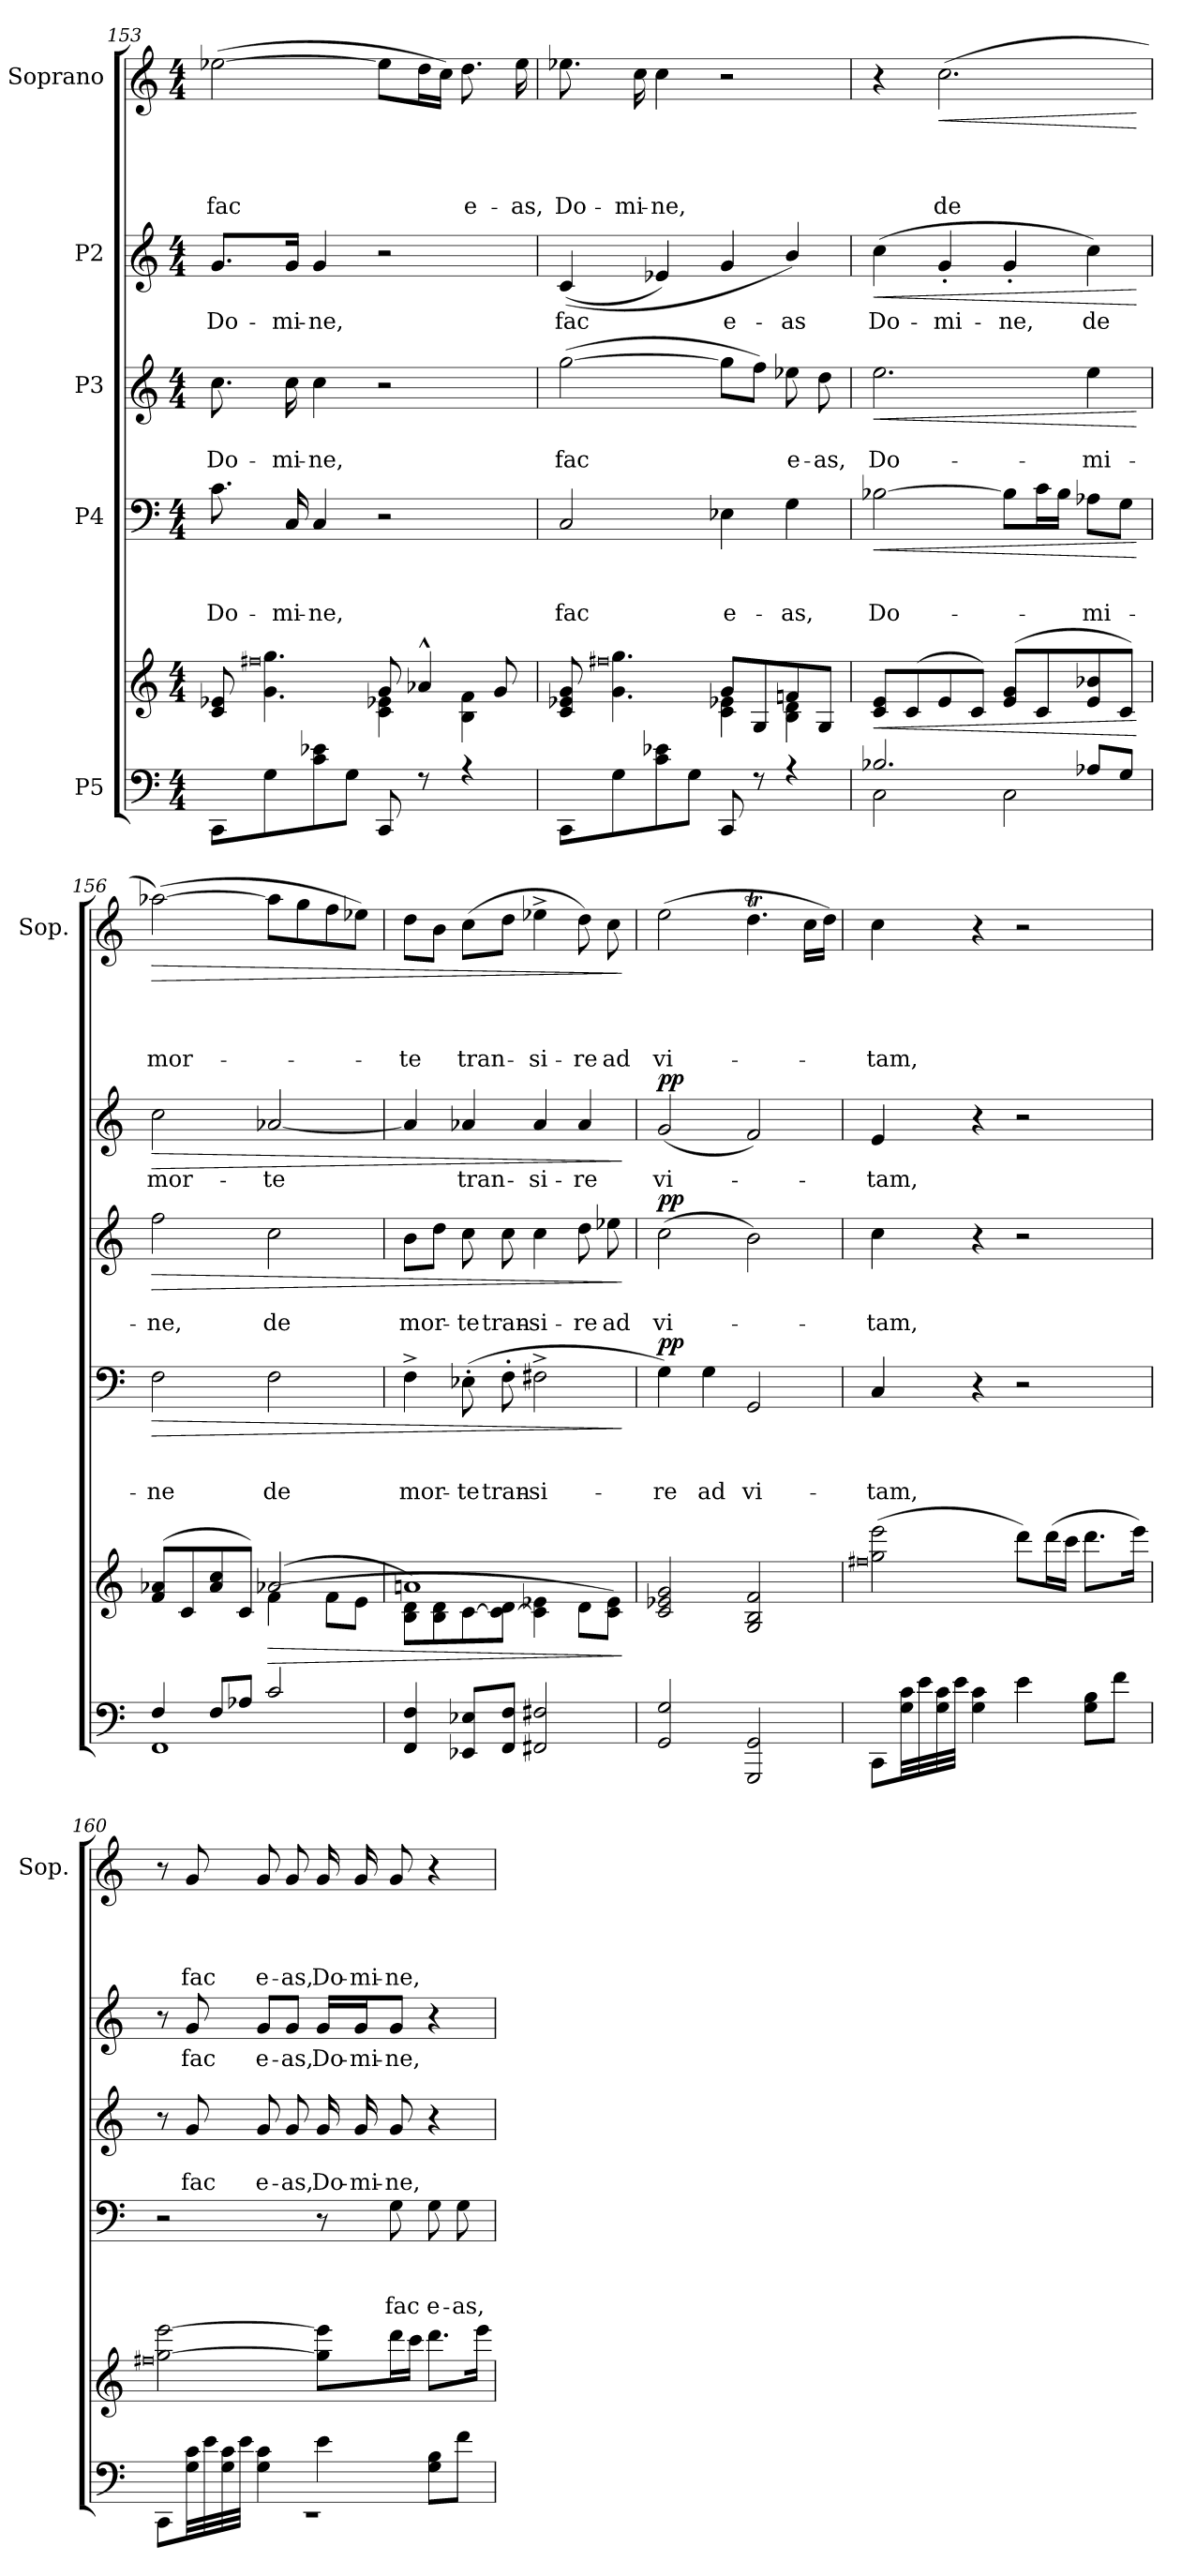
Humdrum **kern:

**kern	**kern	**dynam	**kern	**text	**text	**text	**dynam	**kern	**text	**text	**dynam	**kern	**text	**dynam	**kern	**text	**text	**text	**text	**dynam
*part5	*part5	*part5	*part4	*part4	*part4	*part4	*part4	*part3	*part3	*part3	*part3	*part2	*part2	*part2	*part1	*part1	*part1	*part1	*part1	*part1
*staff6	*staff5	*staff5/6	*staff4	*staff4	*staff4	*staff4	*staff4	*staff3	*staff3	*staff3	*staff3	*staff2	*staff2	*staff2	*staff1	*staff1	*staff1	*staff1	*staff1	*staff1
*I"P5	*	*	*I"P4	*	*	*	*	*I"P3	*	*	*	*I"P2	*	*	*I"Soprano	*	*	*	*	*
*	*	*	*	*	*	*	*	*	*	*	*	*	*	*	*I'Sop.	*	*	*	*	*
!!LO:PB:g=z
*clefF4	*clefG2	*	*clefF4	*	*	*	*	*clefG2	*	*	*	*clefG2	*	*	*clefG2	*	*	*	*	*
*	*	*	*	*	*	*	*	*ITrd7c12	*	*	*	*	*	*	*	*	*	*	*	*
*k[]	*k[]	*	*k[]	*	*	*	*	*k[]	*	*	*	*k[]	*	*	*k[]	*	*	*	*	*
*C:	*C:	*	*C:	*	*	*	*	*C:	*	*	*	*C:	*	*	*C:	*	*	*	*	*
*M4/4	*M4/4	*	*M4/4	*	*	*	*	*M4/4	*	*	*	*M4/4	*	*	*M4/4	*	*	*	*	*
=153	=153	=153	=153	=153	=153	=153	=153	=153	=153	=153	=153	=153	=153	=153	=153	=153	=153	=153	=153	=153
*^	*^	*	*	*	*	*	*	*	*	*	*	*	*	*	*	*	*	*	*	*
*	*	*	*^	*	*	*	*	*	*	*	*	*	*	*	*	*	*	*	*	*	*	*
!	!	!	!	!	!	!	!	!	!LO:LY:b	!	!	!	!LO:LY:b	!	!	!LO:LY:b	!	!	!	!	!	!LO:LY:b	!
8CC\L	1ryy	1ryy	2ryy	8c/ 8e-X/	.	8.c\	.	.	Do-	.	8.c\	.	Do-	.	8.g/L	Do-	.	(>[>2ee-X\	.	.	.	fac	.
.	.	.	.	0qff#X	.	.	.	.	.	.	.	.	.	.	.	.	.	.	.	.	.	.	.
8G\	.	.	.	4.g\ 4.gg\	.	.	.	.	.	.	.	.	.	.	.	.	.	.	.	.	.	.	.
!	!	!	!	!	!	!	!	!	!LO:LY:b	!	!	!	!LO:LY:b	!	!	!LO:LY:b	!	!	!	!	!	!	!
.	.	.	.	.	.	16C/	.	.	-mi-	.	16c\	.	-mi-	.	16g/Jk	-mi-	.	.	.	.	.	.	.
!	!	!	!	!	!	!	!	!	!LO:LY:b	!	!	!	!LO:LY:b	!	!	!LO:LY:b	!	!	!	!	!	!	!
8c\ 8e-X\	.	.	.	.	.	4C/	.	.	-ne,	.	4c\	.	-ne,	.	4g/	-ne,	.	.	.	.	.	.	.
8G\J	.	.	.	.	.	.	.	.	.	.	.	.	.	.	.	.	.	.	.	.	.	.	.
8CC/	.	.	4c\ 4e-X\	8g/	.	2r	.	.	.	.	2r	.	.	.	2r	.	.	8ee-\L]	.	.	.	.	.
8r	.	.	.	4a-X^^>/	.	.	.	.	.	.	.	.	.	.	.	.	.	16dd\L	.	.	.	.	.
.	.	.	.	.	.	.	.	.	.	.	.	.	.	.	.	.	.	16cc\JJ)	.	.	.	.	.
!	!	!	!	!	!	!	!	!	!	!	!	!	!	!	!	!	!	!	!	!	!	!LO:LY:b	!
4r	.	.	4B\ 4f\	.	.	.	.	.	.	.	.	.	.	.	.	.	.	8.dd\	.	.	.	e-	.
.	.	.	.	8g/	.	.	.	.	.	.	.	.	.	.	.	.	.	.	.	.	.	.	.
!	!	!	!	!	!	!	!	!	!	!	!	!	!	!	!	!	!	!	!	!	!	!LO:LY:b	!
.	.	.	.	.	.	.	.	.	.	.	.	.	.	.	.	.	.	16ee-\	.	.	.	-as,	.
=154	=154	=154	=154	=154	=154	=154	=154	=154	=154	=154	=154	=154	=154	=154	=154	=154	=154	=154	=154	=154	=154	=154	=154
!	!	!	!	!	!	!	!	!	!LO:LY:b	!	!	!	!LO:LY:b	!	!	!LO:LY:b	!	!	!	!	!	!LO:LY:b	!
8CC\L	1ryy	1ryy	2ryy	8c/ 8e-X/ 8g/	.	2C/	.	.	fac	.	(>[>2g\	.	fac	.	(<(>4c/	fac	.	8.ee-X\	.	.	.	Do-	.
.	.	.	.	0qff#X	.	.	.	.	.	.	.	.	.	.	.	.	.	.	.	.	.	.	.
8G\	.	.	.	4.g\ 4.gg\	.	.	.	.	.	.	.	.	.	.	.	.	.	.	.	.	.	.	.
!	!	!	!	!	!	!	!	!	!	!	!	!	!	!	!	!	!	!	!	!	!	!LO:LY:b	!
.	.	.	.	.	.	.	.	.	.	.	.	.	.	.	.	.	.	16cc\	.	.	.	-mi-	.
!	!	!	!	!	!	!	!	!	!	!	!	!	!	!	!	!	!	!	!	!	!	!LO:LY:b	!
8c\ 8e-X\	.	.	.	.	.	.	.	.	.	.	.	.	.	.	4e-X/)	.	.	4cc\	.	.	.	-ne,	.
8G\J	.	.	.	.	.	.	.	.	.	.	.	.	.	.	.	.	.	.	.	.	.	.	.
!	!	!	!	!	!	!	!	!	!LO:LY:b	!	!	!	!	!	!	!LO:LY:b	!	!	!	!	!	!	!
8CC/	.	.	4c\ 4e-X\	8g/L	.	4E-X\	.	.	e-	.	8g\L]	.	.	.	4g/	e-	.	2r	.	.	.	.	.
8r	.	.	.	8G/	.	.	.	.	.	.	8f\J)	.	.	.	.	.	.	.	.	.	.	.	.
!	!	!	!	!	!	!	!	!	!LO:LY:b	!	!	!	!LO:LY:b	!	!	!LO:LY:b	!	!	!	!	!	!	!
4r	.	.	4B\ 4d\	8fn/	.	4G\	.	.	-as,	.	8e-X\	.	e-	.	4b/)	-as	.	.	.	.	.	.	.
!	!	!	!	!	!	!	!	!	!	!	!	!	!LO:LY:b	!	!	!	!	!	!	!	!	!	!
.	.	.	.	8G/J	.	.	.	.	.	.	8d\	.	-as,	.	.	.	.	.	.	.	.	.	.
=155	=155	=155	=155	=155	=155	=155	=155	=155	=155	=155	=155	=155	=155	=155	=155	=155	=155	=155	=155	=155	=155	=155	=155
!	!	!	!	!	!LO:HP:b	!	!	!	!LO:LY:b	!LO:HP:b	!	!	!LO:LY:b	!LO:HP:b	!	!LO:LY:b	!LO:HP:b	!	!	!	!	!	!
2C\	2.B-X/	1ryy	1ryy	8c/ 8e/L	<	[>2B-X\	.	.	Do-	<	2.e\	.	Do-	<	(>4cc\	Do-	<	4r	.	.	.	.	.
.	.	.	.	(<8c/	.	.	.	.	.	.	.	.	.	.	.	.	.	.	.	.	.	.	.
!	!	!	!	!	!	!	!	!	!	!	!	!	!	!	!	!LO:LY:b	!	!	!	!	!	!LO:LY:b	!LO:HP:b
.	.	.	.	8e/	.	.	.	.	.	.	.	.	.	.	4g'>/	-mi-	.	(>2.cc\	.	.	.	de	<
.	.	.	.	8c/J)	.	.	.	.	.	.	.	.	.	.	.	.	.	.	.	.	.	.	.
!	!	!	!	!	!	!	!	!	!	!	!	!	!	!	!	!LO:LY:b	!	!	!	!	!	!	!
2C\	.	.	.	(<8e/ 8g/L	.	8B-\L]	.	.	.	.	.	.	.	.	4g'>/	-ne,	.	.	.	.	.	.	.
.	.	.	.	8c/	.	16c\L	.	.	.	.	.	.	.	.	.	.	.	.	.	.	.	.	.
.	.	.	.	.	.	16B-\JJ	.	.	.	.	.	.	.	.	.	.	.	.	.	.	.	.	.
!	!	!	!	!	!	!	!	!	!LO:LY:b	!	!	!	!LO:LY:b	!	!	!LO:LY:b	!	!	!	!	!	!	!
.	8A-X/L	.	.	8e/ 8b-X/	.	8A-X\L	.	.	-mi-	.	4e\	.	-mi-	.	4cc\)	de	.	.	.	.	.	.	.
.	8G/J	.	.	8c/J)	.	8G\J	.	.	.	.	.	.	.	.	.	.	.	.	.	.	.	.	.
*v	*v	*	*	*	*	*	*	*	*	*	*	*	*	*	*	*	*	*	*	*	*	*	*
*	*v	*v	*v	*	*	*	*	*	*	*	*	*	*	*	*	*	*	*	*	*	*	*
.	.	[	.	.	.	.	[	.	.	.	[	.	.	[	.	.	.	.	.	[
=156	=156	=156	=156	=156	=156	=156	=156	=156	=156	=156	=156	=156	=156	=156	=156	=156	=156	=156	=156	=156
*^	*^	*	*	*	*	*	*	*	*	*	*	*	*	*	*	*	*	*	*	*
*	*	*	*^	*	*	*	*	*	*	*	*	*	*	*	*	*	*	*	*	*	*	*
!	!	!	!	!	!	!	!	!	!LO:LY:b	!LO:HP:b	!	!	!LO:LY:b	!LO:HP:b	!	!LO:LY:b	!LO:HP:b	!	!	!	!	!LO:LY:b	!LO:HP:b
4F/	1FF	1ryy	2ryy	(<8f/ 8a-X/L	.	2F\	.	.	-ne	>	2f\	.	-ne,	>	2cc\	mor-	>	(>[>2aa-X\)	.	.	.	mor-	>
.	.	.	.	8c/	.	.	.	.	.	.	.	.	.	.	.	.	.	.	.	.	.	.	.
8F/L	.	.	.	8a-/ 8cc/	.	.	.	.	.	.	.	.	.	.	.	.	.	.	.	.	.	.	.
8A-X/J	.	.	.	8c/J)	.	.	.	.	.	.	.	.	.	.	.	.	.	.	.	.	.	.	.
!	!	!	!	!	!LO:HP:b	!	!	!	!LO:LY:b	!	!	!	!LO:LY:b	!	!	!LO:LY:b	!	!	!	!	!	!	!
2c/	.	.	(>2a-X/	(<4f\	>	2F\	.	.	de	.	2c\	.	de	.	[<2a-X/	-te	.	8aa-\L]	.	.	.	.	.
.	.	.	.	.	.	.	.	.	.	.	.	.	.	.	.	.	.	8gg\	.	.	.	.	.
.	.	.	.	8f\L	.	.	.	.	.	.	.	.	.	.	.	.	.	8ff\	.	.	.	.	.
.	.	.	.	8e\J	.	.	.	.	.	.	.	.	.	.	.	.	.	8ee-X\J)	.	.	.	.	.
!!LO:LB:g=z
=157	=157	=157	=157	=157	=157	=157	=157	=157	=157	=157	=157	=157	=157	=157	=157	=157	=157	=157	=157	=157	=157	=157	=157
!	!	!	!	!	!	!	!	!	!LO:LY:b	!	!	!	!LO:LY:b	!	!	!	!	!	!	!	!	!LO:LY:b	!
4FF/ 4F/	1ryy	1ryy	1an)	8B\ 8d\L	.	4F^>\	.	.	mor-	.	8B\L	.	mor-	.	4a-/]	.	.	8dd\L	.	.	.	-te	.
.	.	.	.	8B\ 8d\	.	.	.	.	.	.	8d\J	.	.	.	.	.	.	8b\J	.	.	.	.	.
!	!	!	!	!	!	!	!	!	!LO:LY:b	!	!	!	!LO:LY:b	!	!	!LO:LY:b	!	!	!	!	!	!LO:LY:b	!
8EE-X/ 8E-X/L	.	.	.	[<8c\	.	(>8E-X'>\	.	.	-te	.	8c\	.	-te	.	4a-X/	tran-	.	(>8cc\L	.	.	.	tran-	.
!	!	!	!	!	!	!	!	!	!LO:LY:b	!	!	!	!LO:LY:b	!	!	!	!	!	!	!	!	!	!
8FF/ 8F/J	.	.	.	8c\_ 8d\J	.	8F'>\	.	.	tran-	.	8c\	.	tran-	.	.	.	.	8dd\J	.	.	.	.	.
!	!	!	!	!	!	!	!	!	!LO:LY:b	!	!	!	!LO:LY:b	!	!	!LO:LY:b	!	!	!	!	!	!LO:LY:b	!
2FF#X/ 2F#X/	.	.	.	4c\] 4e-X\	.	2F#X^>\	.	.	-si-	.	4c\	.	-si-	.	4a-/	-si-	.	4ee-X^>\	.	.	.	-si-	.
!	!	!	!	!	!	!	!	!	!	!	!	!	!LO:LY:b	!	!	!LO:LY:b	!	!	!	!	!	!LO:LY:b	!
.	.	.	.	8d\L	.	.	.	.	.	.	8d\	.	-re	.	4a-/	-re	.	8dd\)	.	.	.	-re	.
!	!	!	!	!	!	!	!	!	!	!	!	!	!LO:LY:b	!	!	!	!	!	!	!	!	!LO:LY:b	!
.	.	.	.	8c\ 8e-\J)	.	.	.	.	.	.	8e-X\	.	ad	.	.	.	.	8cc\	.	.	.	ad	.
*v	*v	*	*	*	*	*	*	*	*	*	*	*	*	*	*	*	*	*	*	*	*	*	*
*	*v	*v	*v	*	*	*	*	*	*	*	*	*	*	*	*	*	*	*	*	*	*	*
.	.	]	.	.	.	.	]	.	.	.	]	.	.	]	.	.	.	.	.	]
=158	=158	=158	=158	=158	=158	=158	=158	=158	=158	=158	=158	=158	=158	=158	=158	=158	=158	=158	=158	=158
*^	*^	*	*	*	*	*	*	*	*	*	*	*	*	*	*	*	*	*	*	*
*	*	*	*^	*	*	*	*	*	*	*	*	*	*	*	*	*	*	*	*	*	*	*
!	!	!	!	!	!	!	!	!	!LO:LY:b	!LO:DY:a	!	!	!LO:LY:b	!LO:DY:a	!	!LO:LY:b	!LO:DY:a	!	!	!	!	!LO:LY:b	!
2GG/ 2G/	1ryy	1ryy	1ryy	2c/ 2e-X/ 2g/	.	4G\)	.	.	-re	pp	(>2c\	.	vi-	pp	(<2g/	vi-	pp	(>2ee\	.	.	.	vi-	.
!	!	!	!	!	!	!	!	!	!LO:LY:b	!	!	!	!	!	!	!	!	!	!	!	!	!	!
.	.	.	.	.	.	4G\	.	.	ad	.	.	.	.	.	.	.	.	.	.	.	.	.	.
!	!	!	!	!	!	!	!	!	!LO:LY:b	!	!	!	!	!	!	!	!	!	!	!	!	!	!
2GGG/ 2GG/	.	.	.	2G/ 2B/ 2f/	.	2GG/	.	.	vi-	.	2B\)	.	.	.	2f/)	.	.	4.ddT\	.	.	.	.	.
.	.	.	.	.	.	.	.	.	.	.	.	.	.	.	.	.	.	16cc\LL	.	.	.	.	.
.	.	.	.	.	.	.	.	.	.	.	.	.	.	.	.	.	.	16dd\JJ)	.	.	.	.	.
=159	=159	=159	=159	=159	=159	=159	=159	=159	=159	=159	=159	=159	=159	=159	=159	=159	=159	=159	=159	=159	=159	=159	=159
.	.	.	.	0qff#X	.	.	.	.	.	.	.	.	.	.	.	.	.	.	.	.	.	.	.
!	!	!	!	!	!	!	!	!	!LO:LY:b	!	!	!	!LO:LY:b	!	!	!LO:LY:b	!	!	!	!	!	!LO:LY:b	!
8CC\L	1ryy	1ryy	1ryy	(>2gg\ 2eee\	.	4C/	.	.	-tam,	.	4c\	.	-tam,	.	4e/	-tam,	.	4cc\	.	.	.	-tam,	.
32G\ 32c\LL	.	.	.	.	.	.	.	.	.	.	.	.	.	.	.	.	.	.	.	.	.	.	.
32e\	.	.	.	.	.	.	.	.	.	.	.	.	.	.	.	.	.	.	.	.	.	.	.
32G\ 32c\	.	.	.	.	.	.	.	.	.	.	.	.	.	.	.	.	.	.	.	.	.	.	.
32e\JJJ	.	.	.	.	.	.	.	.	.	.	.	.	.	.	.	.	.	.	.	.	.	.	.
4G\ 4c\	.	.	.	.	.	4r	.	.	.	.	4r	.	.	.	4r	.	.	4r	.	.	.	.	.
4e\	.	.	.	8ddd\L)	.	2r	.	.	.	.	2r	.	.	.	2r	.	.	2r	.	.	.	.	.
.	.	.	.	(>16ddd\L	.	.	.	.	.	.	.	.	.	.	.	.	.	.	.	.	.	.	.
.	.	.	.	16ccc\JJ	.	.	.	.	.	.	.	.	.	.	.	.	.	.	.	.	.	.	.
8G\ 8B\L	.	.	.	8.ddd\L	.	.	.	.	.	.	.	.	.	.	.	.	.	.	.	.	.	.	.
8f\J	.	.	.	.	.	.	.	.	.	.	.	.	.	.	.	.	.	.	.	.	.	.	.
.	.	.	.	16eee\Jk)	.	.	.	.	.	.	.	.	.	.	.	.	.	.	.	.	.	.	.
!!LO:PB:g=z
=160	=160	=160	=160	=160	=160	=160	=160	=160	=160	=160	=160	=160	=160	=160	=160	=160	=160	=160	=160	=160	=160	=160	=160
.	.	.	.	0qff#X	.	.	.	.	.	.	.	.	.	.	.	.	.	.	.	.	.	.	.
8CC\L	1rEE	1ryy	1ryy	[<2gg\ [>2eee\	.	2r	.	.	.	.	8r	.	.	.	8r	.	.	8r	.	.	.	.	.
!	!	!	!	!	!	!	!	!	!	!	!	!	!LO:LY:b	!	!	!LO:LY:b	!	!	!	!	!	!LO:LY:b	!
32G\ 32c\LL	.	.	.	.	.	.	.	.	.	.	8G/	.	fac	.	8g/	fac	.	8g/	.	.	.	fac	.
32e\	.	.	.	.	.	.	.	.	.	.	.	.	.	.	.	.	.	.	.	.	.	.	.
32G\ 32c\	.	.	.	.	.	.	.	.	.	.	.	.	.	.	.	.	.	.	.	.	.	.	.
32e\JJJ	.	.	.	.	.	.	.	.	.	.	.	.	.	.	.	.	.	.	.	.	.	.	.
!	!	!	!	!	!	!	!	!	!	!	!	!	!LO:LY:b	!	!	!LO:LY:b	!	!	!	!	!	!LO:LY:b	!
4G\ 4c\	.	.	.	.	.	.	.	.	.	.	8G/	.	e-	.	8g/L	e-	.	8g/	.	.	.	e-	.
!	!	!	!	!	!	!	!	!	!	!	!	!	!LO:LY:b	!	!	!LO:LY:b	!	!	!	!	!	!LO:LY:b	!
.	.	.	.	.	.	.	.	.	.	.	8G/	.	-as,	.	8g/J	-as,	.	8g/	.	.	.	-as,	.
!	!	!	!	!	!	!	!	!	!	!	!	!	!LO:LY:b	!	!	!LO:LY:b	!	!	!	!	!	!LO:LY:b	!
4e\	.	.	.	8gg\] 8eee\]L	.	8r	.	.	.	.	16G/	.	Do-	.	16g/LL	Do-	.	16g/	.	.	.	Do-	.
!	!	!	!	!	!	!	!	!	!	!	!	!	!LO:LY:b	!	!	!LO:LY:b	!	!	!	!	!	!LO:LY:b	!
.	.	.	.	.	.	.	.	.	.	.	16G/	.	-mi-	.	16g/J	-mi-	.	16g/	.	.	.	-mi-	.
!	!	!	!	!	!	!	!	!	!LO:LY:b	!	!	!	!LO:LY:b	!	!	!LO:LY:b	!	!	!	!	!	!LO:LY:b	!
.	.	.	.	16ddd\L	.	8G\	.	.	fac	.	8G/	.	-ne,	.	8g/J	-ne,	.	8g/	.	.	.	-ne,	.
.	.	.	.	16ccc\JJ	.	.	.	.	.	.	.	.	.	.	.	.	.	.	.	.	.	.	.
!	!	!	!	!	!	!	!	!	!LO:LY:b	!	!	!	!	!	!	!	!	!	!	!	!	!	!
8G\ 8B\L	.	.	.	8.ddd\L	.	8G\	.	.	e-	.	4r	.	.	.	4r	.	.	4r	.	.	.	.	.
!	!	!	!	!	!	!	!	!	!LO:LY:b	!	!	!	!	!	!	!	!	!	!	!	!	!	!
8f\J	.	.	.	.	.	8G\	.	.	-as,	.	.	.	.	.	.	.	.	.	.	.	.	.	.
.	.	.	.	16eee\Jk	.	.	.	.	.	.	.	.	.	.	.	.	.	.	.	.	.	.	.
*v	*v	*	*	*	*	*	*	*	*	*	*	*	*	*	*	*	*	*	*	*	*	*	*
*	*v	*v	*v	*	*	*	*	*	*	*	*	*	*	*	*	*	*	*	*	*	*	*
=	=	=	=	=	=	=	=	=	=	=	=	=	=	=	=	=	=	=	=	=
*-	*-	*-	*-	*-	*-	*-	*-	*-	*-	*-	*-	*-	*-	*-	*-	*-	*-	*-	*-	*-
